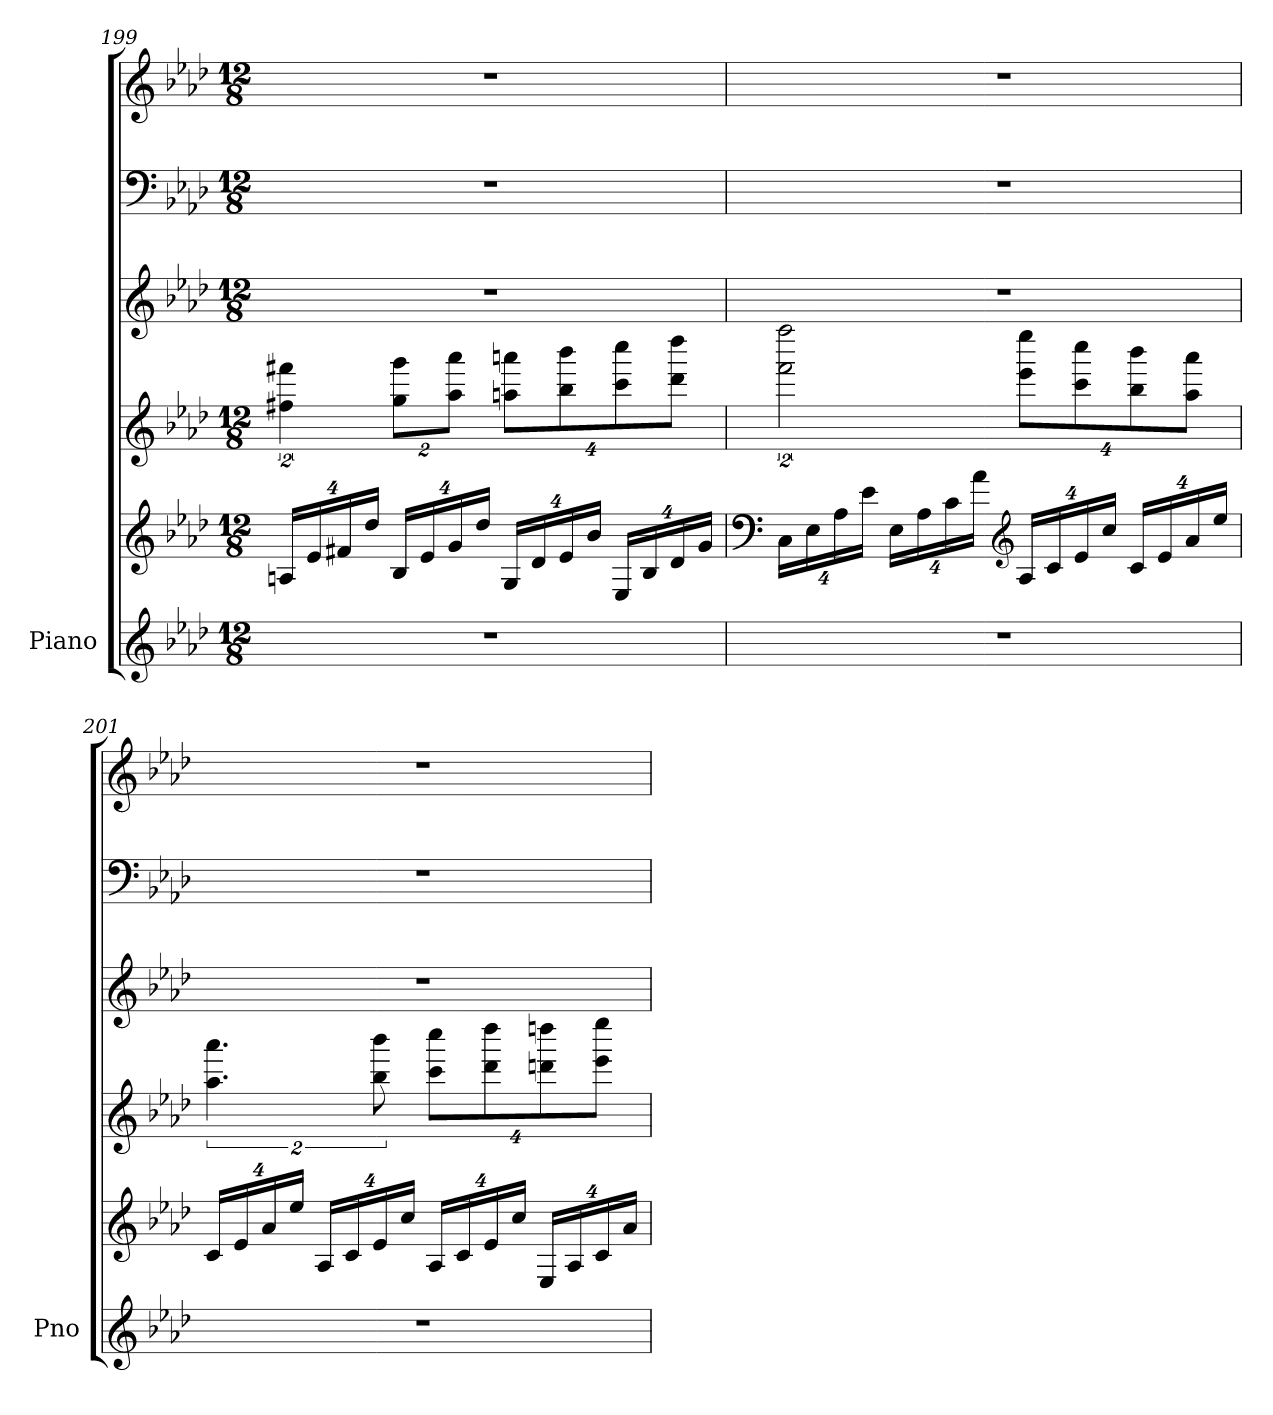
**kern	**kern	**kern	**kern	**kern	**kern
*part1	*part1	*part1	*part1	*part1	*part1
*staff6	*staff5	*staff4	*staff3	*staff2	*staff1
*I"Piano	*	*	*	*	*
*I'Pno	*	*	*	*	*
*clefG2	*clefG2	*clefG2	*clefG2	*clefF4	*clefG2
*k[b-e-a-d-]	*k[b-e-a-d-]	*k[b-e-a-d-]	*k[b-e-a-d-]	*k[b-e-a-d-]	*k[b-e-a-d-]
*M12/8	*M12/8	*M12/8	*M12/8	*M12/8	*M12/8
*	*Xbrackettup	*	*	*	*
=199	=199	=199	=199	=199	=199
1.r	32%3An/LL	8%3ff#X\ 8%3fff#X\	1.r	1.r	1.r
.	32%3e-/	.	.	.	.
.	32%3f#X/	.	.	.	.
.	32%3dd-/JJ	.	.	.	.
*	*	*	*	*	*MM150
.	32%3B-/LL	16%3gg\ 16%3ggg\L	.	.	.
.	32%3e-/	.	.	.	.
.	32%3g/	16%3aa-\ 16%3aaa-\J	.	.	.
.	32%3dd-/JJ	.	.	.	.
.	32%3G/LL	16%3aan\ 16%3aaan\L	.	.	.
.	32%3d-/	.	.	.	.
*	*	*	*	*	*MM160
.	32%3e-/	16%3bb-\ 16%3bbb-\	.	.	.
.	32%3b-/JJ	.	.	.	.
*	*	*	*	*	*MM130
.	32%3E-/LL	16%3ccc\ 16%3cccc\	.	.	.
.	32%3B-/	.	.	.	.
*	*	*	*	*	*MM110
.	32%3d-/	16%3ddd-\ 16%3dddd-\J	.	.	.
.	32%3g/JJ	.	.	.	.
=200	=200	=200	=200	=200	=200
*	*clefF4	*	*	*	*
*	*	*	*	*	*MM140
1.r	32%3C\LL	4%3fff\ 4%3ffff\	1.r	1.r	1.r
.	32%3E-\	.	.	.	.
.	32%3A-\	.	.	.	.
.	32%3e-\JJ	.	.	.	.
.	32%3E-\LL	.	.	.	.
.	32%3A-\	.	.	.	.
.	32%3c\	.	.	.	.
.	32%3a-\JJ	.	.	.	.
*	*clefG2	*	*	*	*
*	*	*	*	*	*MM150
.	32%3A-/LL	16%3eee-\ 16%3eeee-\L	.	.	.
.	32%3c/	.	.	.	.
.	32%3e-/	16%3ccc\ 16%3cccc\	.	.	.
.	32%3cc/JJ	.	.	.	.
*	*	*	*	*	*MM160
.	32%3c/LL	16%3bb-\ 16%3bbb-\	.	.	.
.	32%3e-/	.	.	.	.
.	32%3a-/	16%3aa-\ 16%3aaa-\J	.	.	.
.	32%3ee-/JJ	.	.	.	.
!!LO:PB:g=z
=201	=201	=201	=201	=201	=201
*	*	*	*	*	*MM150
1.r	32%3c/LL	8%3.aa-\ 8%3.aaa-\	1.r	1.r	1.r
.	32%3e-/	.	.	.	.
.	32%3a-/	.	.	.	.
.	32%3ee-/JJ	.	.	.	.
.	32%3A-/LL	.	.	.	.
.	32%3c/	.	.	.	.
*	*	*	*	*	*MM140
.	32%3e-/	16%3bb-\ 16%3bbb-\	.	.	.
.	32%3cc/JJ	.	.	.	.
*	*	*	*	*	*MM160
.	32%3A-/LL	16%3ccc\ 16%3cccc\L	.	.	.
.	32%3c/	.	.	.	.
.	32%3e-/	16%3ddd-\ 16%3dddd-\	.	.	.
.	32%3cc/JJ	.	.	.	.
.	32%3E-/LL	16%3dddn\ 16%3ddddn\	.	.	.
.	32%3A-/	.	.	.	.
.	32%3c/	16%3eee-\ 16%3eeee-\J	.	.	.
.	32%3a-/JJ	.	.	.	.
=	=	=	=	=	=
*-	*-	*-	*-	*-	*-
